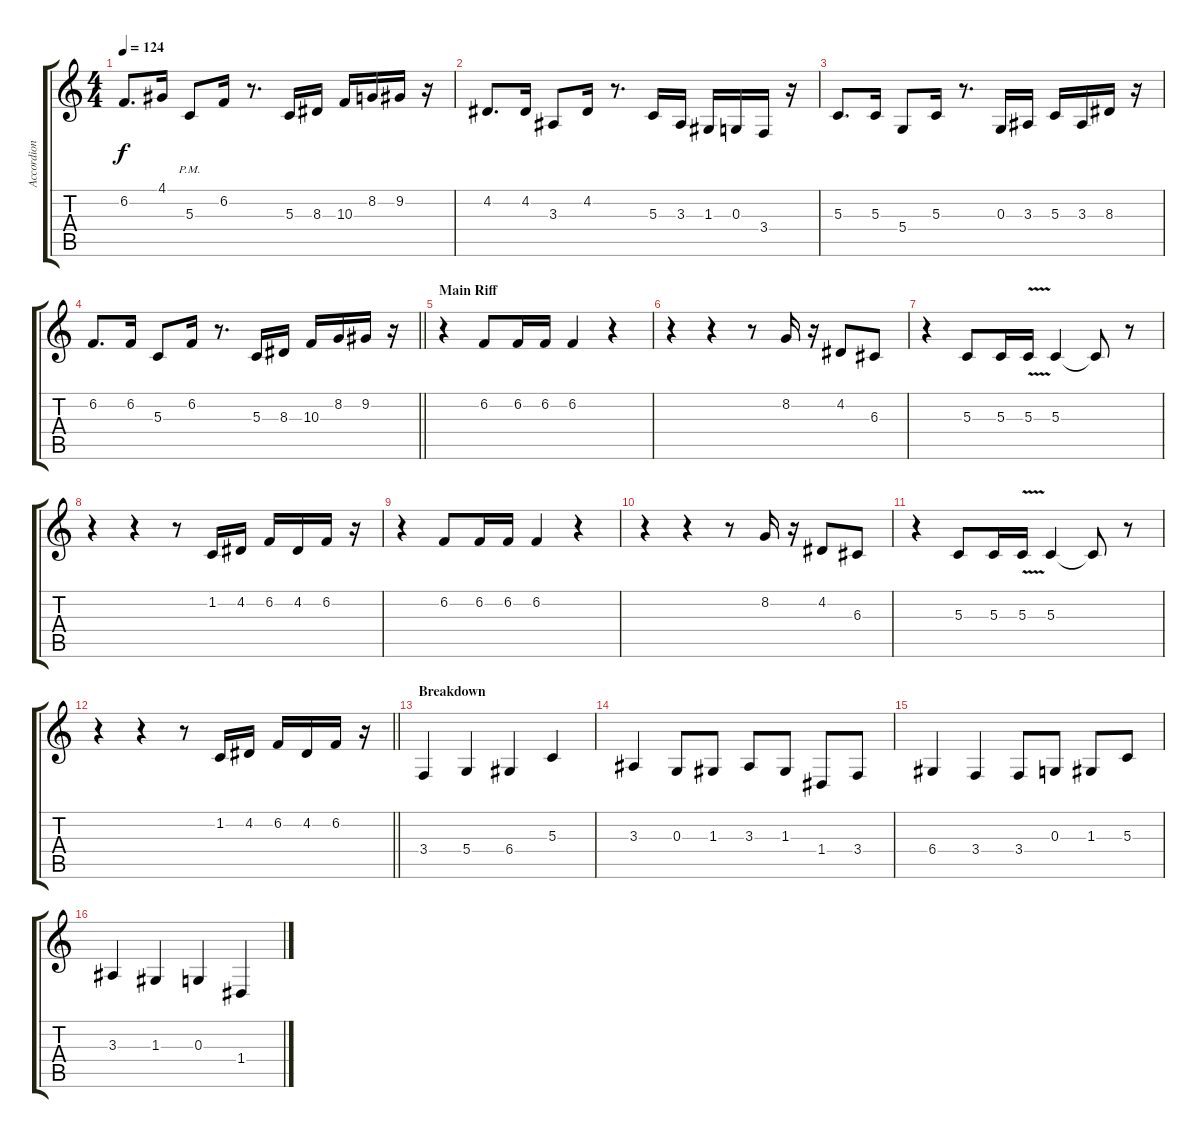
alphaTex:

\track ("Accordion" "Accordion") {instrument accordion}
\staff {score tabs}
\tuning (E4 B3 G3 D3 A2 E2) {hide}
\ts (4 4)
\tempo 124
\clef g2
\ks c
6.2.8{d dy f} 4.1.16 5.3{pm}.8 6.2.16 r.8{d} 5.3.16 8.3.16 10.3.16 8.2.16 9.2.16 r.16 |
4.2.8{d} 4.2.16 3.3.8 4.2.16 r.8{d} 5.3.16 3.3.16 1.3.16 0.3.16 3.4.16 r.16 |
5.3.8{d} 5.3.16 5.4.8 5.3.16 r.8{d} 0.3.16 3.3.16 5.3.16 3.3.16 8.3.16 r.16 |
\barLineRight lightlight
6.2.8{d} 6.2.16 5.3.8 6.2.16 r.8{d} 5.3.16 8.3.16 10.3.16 8.2.16 9.2.16 r.16 |
\section ("" "Main Riff")
r.4 6.2.8 6.2.16 6.2.16 6.2.4 r.4 |
r.4 r.4 r.8 8.2.16 r.16 4.2.8 6.3.8 |
r.4 5.3.8 5.3.16 5.3{v}.16 5.3.4 5.3{t}.8 r.8 |
r.4 r.4 r.8 1.2.16 4.2.16 6.2.16 4.2.16 6.2.16 r.16 |
r.4 6.2.8 6.2.16 6.2.16 6.2.4 r.4 |
r.4 r.4 r.8 8.2.16 r.16 4.2.8 6.3.8 |
r.4 5.3.8 5.3.16 5.3{v}.16 5.3.4 5.3{t}.8 r.8 |
\barLineRight lightlight
r.4 r.4 r.8 1.2.16 4.2.16 6.2.16 4.2.16 6.2.16 r.16 |
\section ("" "Breakdown")
3.4.4 5.4.4 6.4.4 5.3.4 |
3.3.4 0.3.8 1.3.8 3.3.8 1.3.8 1.4.8 3.4.8 |
6.4.4 3.4.4 3.4.8 0.3.8 1.3.8 5.3.8 |
3.3.4 1.3.4 0.3.4 1.4.4
